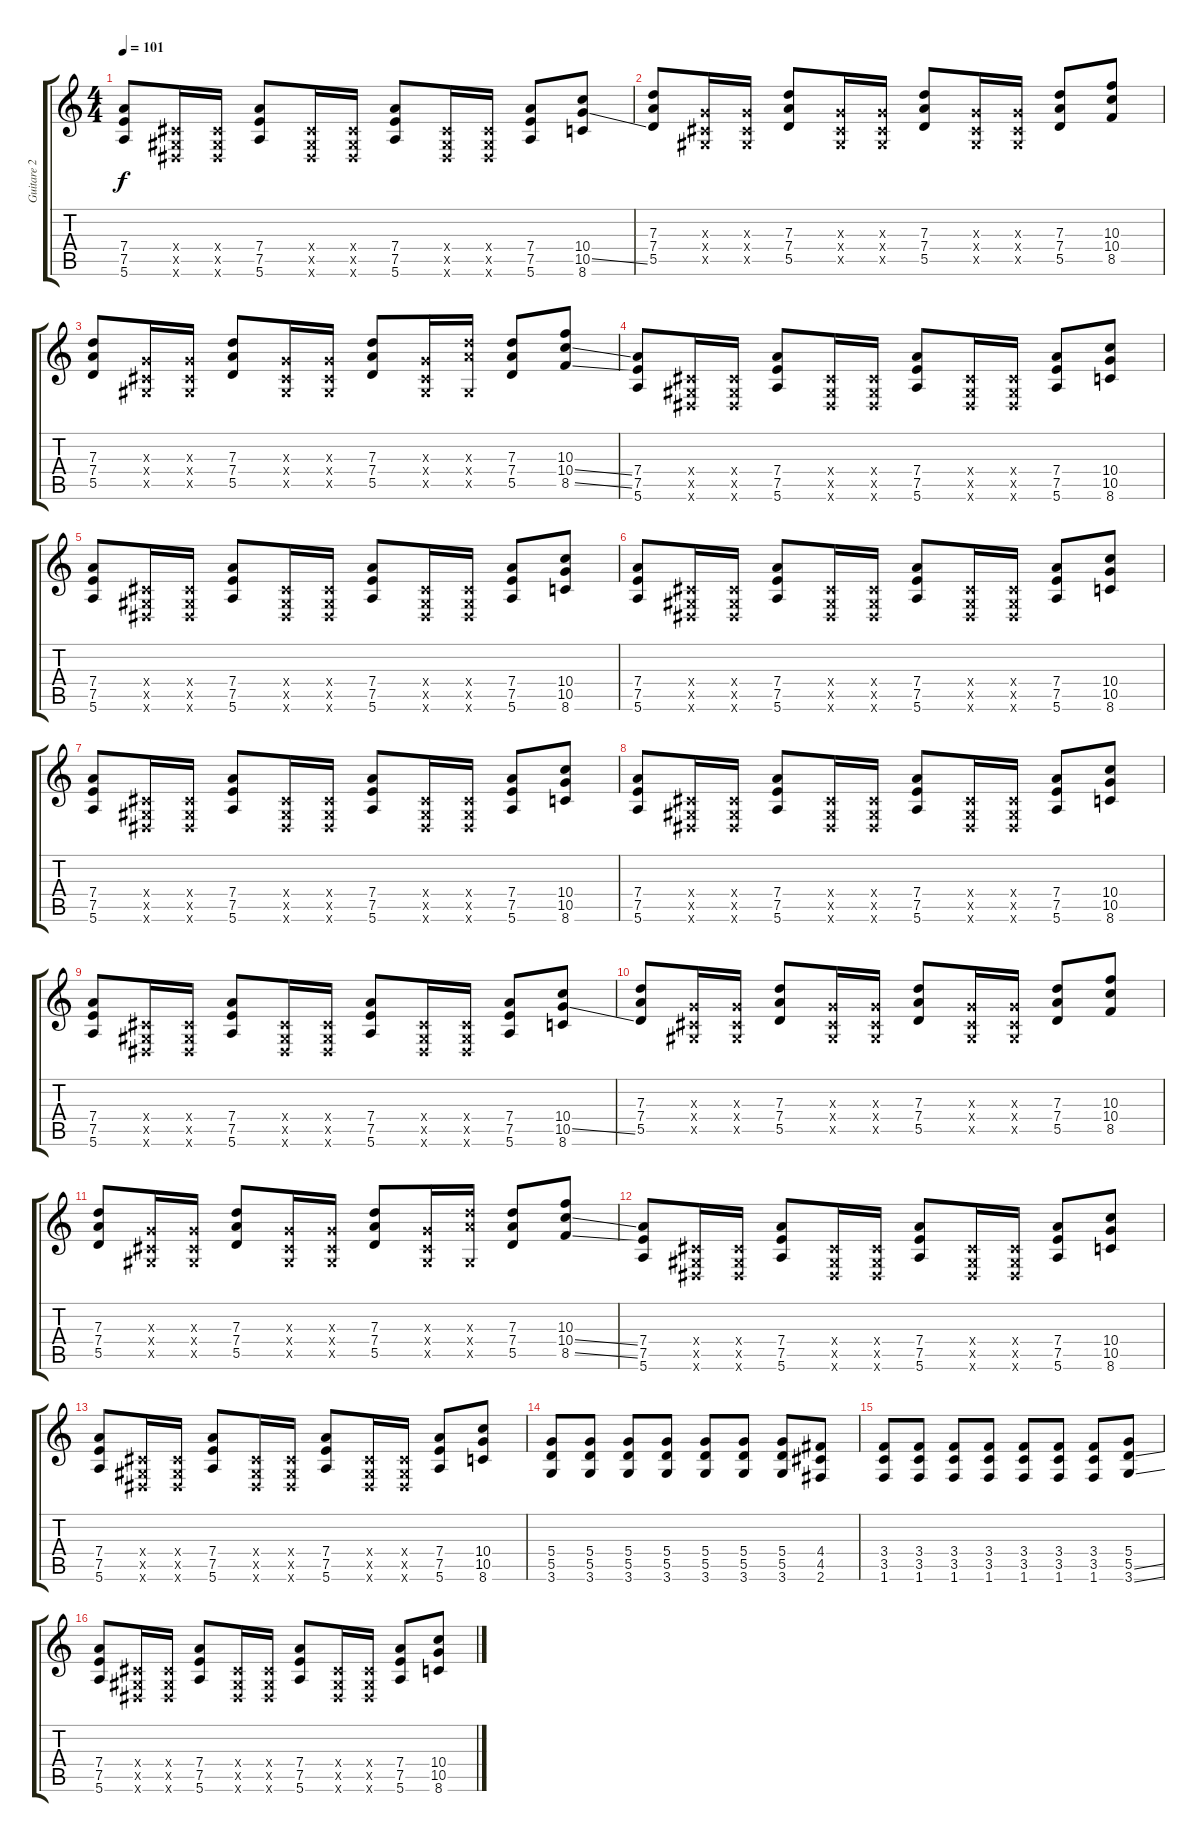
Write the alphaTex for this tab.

\track ("Guitare 2" "Guitare 2") {instrument distortionguitar}
\staff {score tabs}
\tuning (E4 B3 G3 D3 A2 E2) {hide}
\ts (4 4)
\tempo 101
\clef g2
\ks c
(7.4 7.5 5.6).8{dy f} (-1.4{x} -1.5{x} -1.6{x}).16 (-1.4{x} -1.5{x} -1.6{x}).16 (7.4 7.5 5.6).8 (-1.4{x} -1.5{x} -1.6{x}).16 (-1.4{x} -1.5{x} -1.6{x}).16 (7.4 7.5 5.6).8 (-1.4{x} -1.5{x} -1.6{x}).16 (-1.4{x} -1.5{x} -1.6{x}).16 (7.4 7.5 5.6).8 (10.4 10.5{ss} 8.6).8 |
(7.3 7.4 5.5).8 (0.3{x} -1.4{x} -1.5{x}).16 (0.3{x} -1.4{x} -1.5{x}).16 (7.3 7.4 5.5).8 (0.3{x} -1.4{x} -1.5{x}).16 (0.3{x} -1.4{x} -1.5{x}).16 (7.3 7.4 5.5).8 (0.3{x} -1.4{x} -1.5{x}).16 (0.3{x} -1.4{x} -1.5{x}).16 (7.3 7.4 5.5).8 (10.3 10.4 8.5).8 |
(7.3 7.4 5.5).8 (0.3{x} -1.4{x} -1.5{x}).16 (0.3{x} -1.4{x} -1.5{x}).16 (7.3 7.4 5.5).8 (0.3{x} -1.4{x} -1.5{x}).16 (0.3{x} -1.4{x} -1.5{x}).16 (7.3 7.4 5.5).8 (0.3{x} -1.4{x} -1.5{x}).16 (7.3{x} 7.4{x} -1.5{x}).16 (7.3 7.4 5.5).8 (10.3 10.4{ss} 8.5{ss}).8 |
(7.4 7.5 5.6).8 (-1.4{x} -1.5{x} -1.6{x}).16 (-1.4{x} -1.5{x} -1.6{x}).16 (7.4 7.5 5.6).8 (-1.4{x} -1.5{x} -1.6{x}).16 (-1.4{x} -1.5{x} -1.6{x}).16 (7.4 7.5 5.6).8 (-1.4{x} -1.5{x} -1.6{x}).16 (-1.4{x} -1.5{x} -1.6{x}).16 (7.4 7.5 5.6).8 (10.4 10.5 8.6).8 |
(7.4 7.5 5.6).8 (-1.4{x} -1.5{x} -1.6{x}).16 (-1.4{x} -1.5{x} -1.6{x}).16 (7.4 7.5 5.6).8 (-1.4{x} -1.5{x} -1.6{x}).16 (-1.4{x} -1.5{x} -1.6{x}).16 (7.4 7.5 5.6).8 (-1.4{x} -1.5{x} -1.6{x}).16 (-1.4{x} -1.5{x} -1.6{x}).16 (7.4 7.5 5.6).8 (10.4 10.5 8.6).8 |
(7.4 7.5 5.6).8 (-1.4{x} -1.5{x} -1.6{x}).16 (-1.4{x} -1.5{x} -1.6{x}).16 (7.4 7.5 5.6).8 (-1.4{x} -1.5{x} -1.6{x}).16 (-1.4{x} -1.5{x} -1.6{x}).16 (7.4 7.5 5.6).8 (-1.4{x} -1.5{x} -1.6{x}).16 (-1.4{x} -1.5{x} -1.6{x}).16 (7.4 7.5 5.6).8 (10.4 10.5 8.6).8 |
(7.4 7.5 5.6).8 (-1.4{x} -1.5{x} -1.6{x}).16 (-1.4{x} -1.5{x} -1.6{x}).16 (7.4 7.5 5.6).8 (-1.4{x} -1.5{x} -1.6{x}).16 (-1.4{x} -1.5{x} -1.6{x}).16 (7.4 7.5 5.6).8 (-1.4{x} -1.5{x} -1.6{x}).16 (-1.4{x} -1.5{x} -1.6{x}).16 (7.4 7.5 5.6).8 (10.4 10.5 8.6).8 |
(7.4 7.5 5.6).8 (-1.4{x} -1.5{x} -1.6{x}).16 (-1.4{x} -1.5{x} -1.6{x}).16 (7.4 7.5 5.6).8 (-1.4{x} -1.5{x} -1.6{x}).16 (-1.4{x} -1.5{x} -1.6{x}).16 (7.4 7.5 5.6).8 (-1.4{x} -1.5{x} -1.6{x}).16 (-1.4{x} -1.5{x} -1.6{x}).16 (7.4 7.5 5.6).8 (10.4 10.5 8.6).8 |
(7.4 7.5 5.6).8 (-1.4{x} -1.5{x} -1.6{x}).16 (-1.4{x} -1.5{x} -1.6{x}).16 (7.4 7.5 5.6).8 (-1.4{x} -1.5{x} -1.6{x}).16 (-1.4{x} -1.5{x} -1.6{x}).16 (7.4 7.5 5.6).8 (-1.4{x} -1.5{x} -1.6{x}).16 (-1.4{x} -1.5{x} -1.6{x}).16 (7.4 7.5 5.6).8 (10.4 10.5{ss} 8.6).8 |
(7.3 7.4 5.5).8 (0.3{x} -1.4{x} -1.5{x}).16 (0.3{x} -1.4{x} -1.5{x}).16 (7.3 7.4 5.5).8 (0.3{x} -1.4{x} -1.5{x}).16 (0.3{x} -1.4{x} -1.5{x}).16 (7.3 7.4 5.5).8 (0.3{x} -1.4{x} -1.5{x}).16 (0.3{x} -1.4{x} -1.5{x}).16 (7.3 7.4 5.5).8 (10.3 10.4 8.5).8 |
(7.3 7.4 5.5).8 (0.3{x} -1.4{x} -1.5{x}).16 (0.3{x} -1.4{x} -1.5{x}).16 (7.3 7.4 5.5).8 (0.3{x} -1.4{x} -1.5{x}).16 (0.3{x} -1.4{x} -1.5{x}).16 (7.3 7.4 5.5).8 (0.3{x} -1.4{x} -1.5{x}).16 (7.3{x} 7.4{x} -1.5{x}).16 (7.3 7.4 5.5).8 (10.3 10.4{ss} 8.5{ss}).8 |
(7.4 7.5 5.6).8 (-1.4{x} -1.5{x} -1.6{x}).16 (-1.4{x} -1.5{x} -1.6{x}).16 (7.4 7.5 5.6).8 (-1.4{x} -1.5{x} -1.6{x}).16 (-1.4{x} -1.5{x} -1.6{x}).16 (7.4 7.5 5.6).8 (-1.4{x} -1.5{x} -1.6{x}).16 (-1.4{x} -1.5{x} -1.6{x}).16 (7.4 7.5 5.6).8 (10.4 10.5 8.6).8 |
(7.4 7.5 5.6).8 (-1.4{x} -1.5{x} -1.6{x}).16 (-1.4{x} -1.5{x} -1.6{x}).16 (7.4 7.5 5.6).8 (-1.4{x} -1.5{x} -1.6{x}).16 (-1.4{x} -1.5{x} -1.6{x}).16 (7.4 7.5 5.6).8 (-1.4{x} -1.5{x} -1.6{x}).16 (-1.4{x} -1.5{x} -1.6{x}).16 (7.4 7.5 5.6).8 (10.4 10.5 8.6).8 |
(5.4 5.5 3.6).8 (5.4 5.5 3.6).8 (5.4 5.5 3.6).8 (5.4 5.5 3.6).8 (5.4 5.5 3.6).8 (5.4 5.5 3.6).8 (5.4 5.5 3.6).8 (4.4 4.5 2.6).8 |
(3.4 3.5 1.6).8 (3.4 3.5 1.6).8 (3.4 3.5 1.6).8 (3.4 3.5 1.6).8 (3.4 3.5 1.6).8 (3.4 3.5 1.6).8 (3.4 3.5 1.6).8 (5.4 5.5{ss} 3.6{ss}).8 |
(7.4 7.5 5.6).8 (-1.4{x} -1.5{x} -1.6{x}).16 (-1.4{x} -1.5{x} -1.6{x}).16 (7.4 7.5 5.6).8 (-1.4{x} -1.5{x} -1.6{x}).16 (-1.4{x} -1.5{x} -1.6{x}).16 (7.4 7.5 5.6).8 (-1.4{x} -1.5{x} -1.6{x}).16 (-1.4{x} -1.5{x} -1.6{x}).16 (7.4 7.5 5.6).8 (10.4 10.5 8.6).8
